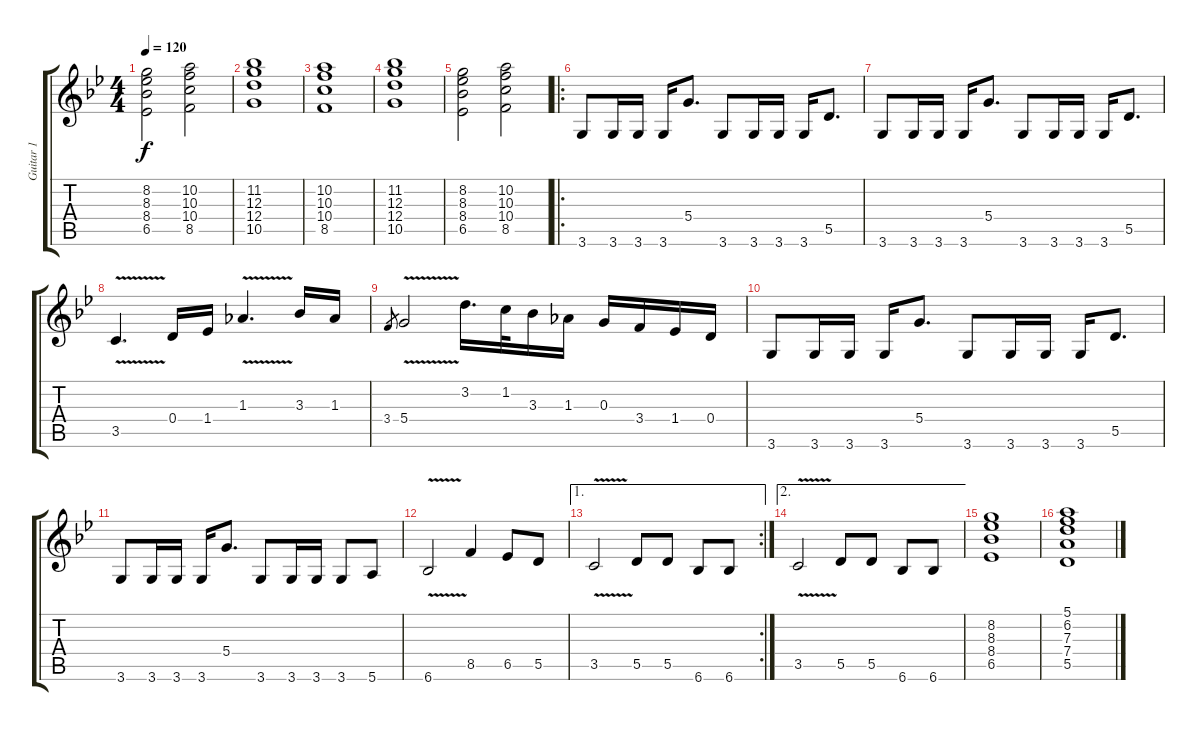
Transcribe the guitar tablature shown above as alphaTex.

\track ("Guitar 1" "Guitar 1") {instrument acousticguitarnylon}
\staff {score tabs}
\tuning (E4 B3 G3 D3 A2 E2) {hide}
\ts (4 4)
\tempo 120
\clef g2
\ks bb
(8.2 8.3 8.4 6.5).2{dy f} (10.2 10.3 10.4 8.5).2 |
(11.2 12.3 12.4 10.5).1{balance 2} |
(10.2 10.3 10.4 8.5).1 |
(11.2 12.3 12.4 10.5).1 |
(8.2 8.3 8.4 6.5).2 (10.2 10.3 10.4 8.5).2 |
\ro
3.6.8 3.6.16 3.6.16 3.6.16 5.4.8{d} 3.6.8 3.6.16 3.6.16 3.6.16 5.5.8{d} |
3.6.8 3.6.16 3.6.16 3.6.16 5.4.8{d} 3.6.8 3.6.16 3.6.16 3.6.16 5.5.8{d} |
3.5{v}.4{d} 0.4.16 1.4.16 1.3{v}.4{d} 3.3.16 1.3.16 |
3.4.8{gr} 5.4{v}.2 3.2.16{d} 1.2.32 3.3.16 1.3.16 0.3.16 3.4.16 1.4.16 0.4.16 |
3.6.8 3.6.16 3.6.16 3.6.16 5.4.8{d} 3.6.8 3.6.16 3.6.16 3.6.16 5.5.8{d} |
3.6.8 3.6.16 3.6.16 3.6.16 5.4.8{d} 3.6.8 3.6.16 3.6.16 3.6.8 5.6.8 |
6.6{v}.2 8.5.4 6.5.8 5.5.8 |
\ae 1
\rc 2
3.5{v}.2 5.5.8 5.5.8 6.6.8 6.6.8 |
\ae 2
3.5{v}.2 5.5.8 5.5.8 6.6.8 6.6.8 |
(8.2 8.3 8.4 6.5).1 |
(5.1 6.2 7.3 7.4 5.5).1
